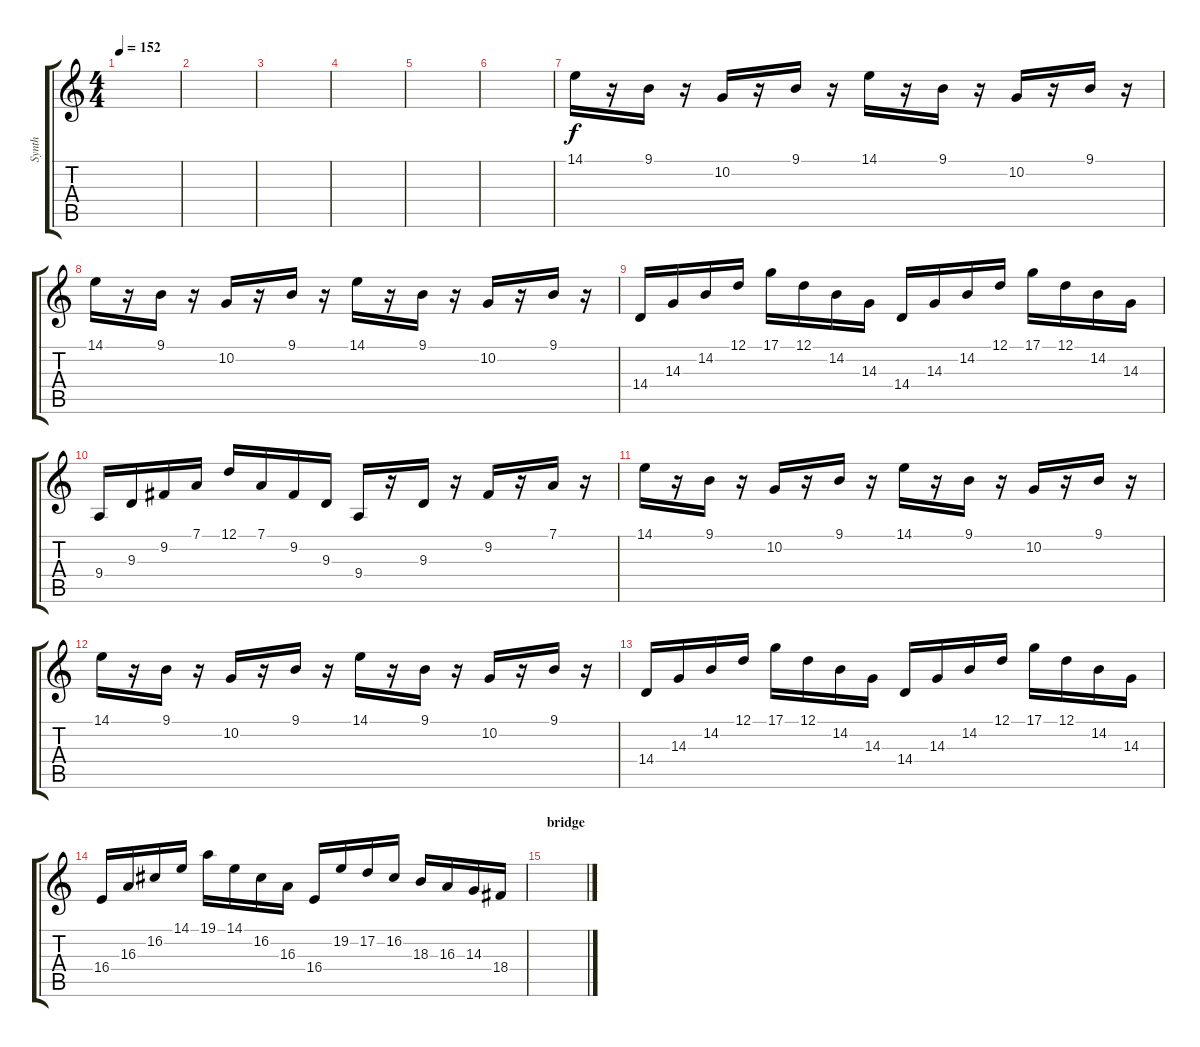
\track ("Synth" "Synth") {instrument stringensemble1}
\staff {score tabs}
\tuning (D4 A3 F3 C3 G2 D2) {hide}
\ts (4 4)
\tempo 152
\clef g2
\ks c
|
|
|
|
|
|
14.1.16 r.16 9.1.16 r.16 10.2.16 r.16 9.1.16 r.16 14.1.16 r.16 9.1.16 r.16 10.2.16 r.16 9.1.16 r.16 |
14.1.16 r.16 9.1.16 r.16 10.2.16 r.16 9.1.16 r.16 14.1.16 r.16 9.1.16 r.16 10.2.16 r.16 9.1.16 r.16 |
14.4.16 14.3.16 14.2.16 12.1.16 17.1.16 12.1.16 14.2.16 14.3.16 14.4.16 14.3.16 14.2.16 12.1.16 17.1.16 12.1.16 14.2.16 14.3.16 |
9.4.16 9.3.16 9.2.16 7.1.16 12.1.16 7.1.16 9.2.16 9.3.16 9.4.16 r.16 9.3.16 r.16 9.2.16 r.16 7.1.16 r.16 |
14.1.16 r.16 9.1.16 r.16 10.2.16 r.16 9.1.16 r.16 14.1.16 r.16 9.1.16 r.16 10.2.16 r.16 9.1.16 r.16 |
14.1.16 r.16 9.1.16 r.16 10.2.16 r.16 9.1.16 r.16 14.1.16 r.16 9.1.16 r.16 10.2.16 r.16 9.1.16 r.16 |
14.4.16 14.3.16 14.2.16 12.1.16 17.1.16 12.1.16 14.2.16 14.3.16 14.4.16 14.3.16 14.2.16 12.1.16 17.1.16 12.1.16 14.2.16 14.3.16 |
16.4.16 16.3.16 16.2.16 14.1.16 19.1.16 14.1.16 16.2.16 16.3.16 16.4.16 19.2.16 17.2.16 16.2.16 18.3.16 16.3.16 14.3.16 18.4.16 |
\section ("" "bridge")
